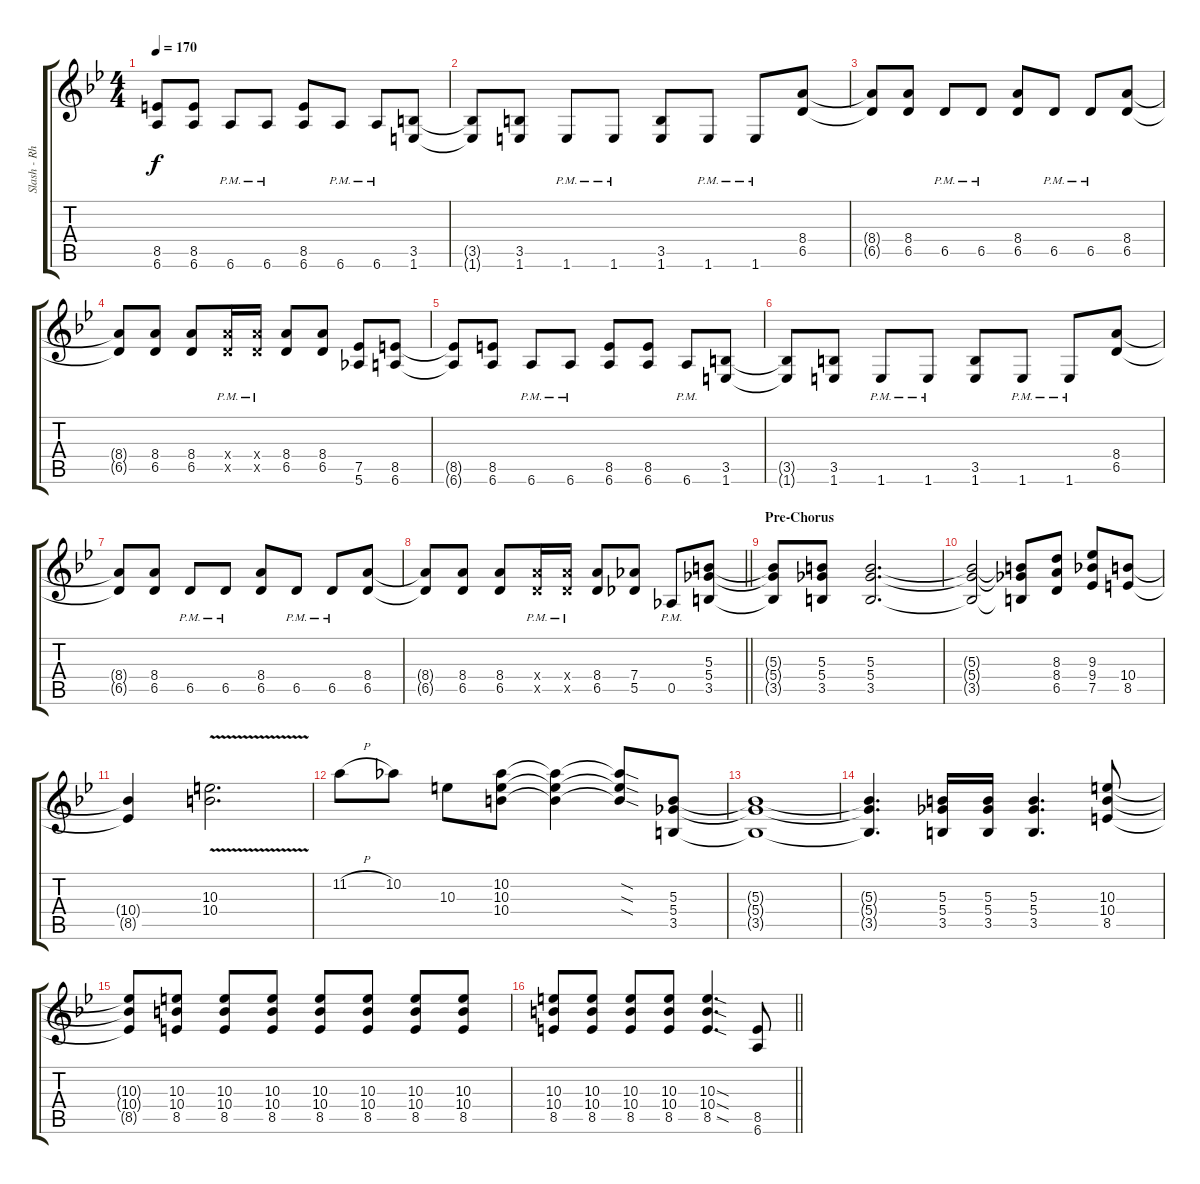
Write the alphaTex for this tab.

\track ("Slash - Rhytm Guitar" "Slash - Rh") {instrument distortionguitar}
\staff {score tabs}
\tuning (Eb4 Bb3 Gb3 Db3 Ab2 Eb2) {hide}
\ts (4 4)
\tempo 170
\clef g2
\ks bb
(8.5{t} 6.6{t}).8{dy f} (8.5 6.6).8 6.6{pm}.8 6.6{pm}.8 (8.5 6.6).8 6.6{pm}.8 6.6{pm}.8 (3.5 1.6).8 |
(3.5{t} 1.6{t}).8 (3.5 1.6).8 1.6{pm}.8 1.6{pm}.8 (3.5 1.6).8 1.6{pm}.8 1.6{pm}.8 (8.4 6.5).8 |
(8.4{t} 6.5{t}).8 (8.4 6.5).8 6.5{pm}.8 6.5{pm}.8 (8.4 6.5).8 6.5{pm}.8 6.5{pm}.8 (8.4 6.5).8 |
(8.4{t} 6.5{t}).8 (8.4 6.5).8 (8.4 6.5).8 (8.4{pm x} 6.5{pm x}).16 (8.4{pm x} 6.5{pm x}).16 (8.4 6.5).8 (8.4 6.5).8 (7.5 5.6).8 (8.5 6.6).8 |
(8.5{t} 6.6{t}).8 (8.5 6.6).8 6.6{pm}.8 6.6{pm}.8 (8.5 6.6).8 (8.5 6.6).8 6.6{pm}.8 (3.5 1.6).8 |
(3.5{t} 1.6{t}).8 (3.5 1.6).8 1.6{pm}.8 1.6{pm}.8 (3.5 1.6).8 1.6{pm}.8 1.6{pm}.8 (8.4 6.5).8 |
(8.4{t} 6.5{t}).8 (8.4 6.5).8 6.5{pm}.8 6.5{pm}.8 (8.4 6.5).8 6.5{pm}.8 6.5{pm}.8 (8.4 6.5).8 |
\barLineRight lightlight
(8.4{t} 6.5{t}).8 (8.4 6.5).8 (8.4 6.5).8 (8.4{pm x} 6.5{pm x}).16 (8.4{pm x} 6.5{pm x}).16 (8.4 6.5).8 (7.4 5.5).8 0.5{pm}.8 (5.3 5.4 3.5).8 |
\section ("" "Pre-Chorus")
(5.3{t} 5.4{t} 3.5{t}).8 (5.3 5.4 3.5).8 (5.3 5.4 3.5).2{d} |
(5.3{t} 5.4{t} 3.5{t}).2 (5.3{t} 5.4{t} 3.5{t}).8 (8.3 8.4 6.5).8 (9.3 9.4 7.5).8 (10.4 8.5).8 |
(10.4{t} 8.5{t}).4 (10.3{v} 10.4{v}).2{d} |
11.2{h}.8 10.2.8 10.3.8 (10.2 10.3 10.4).8 (10.2{t} 10.3{t} 10.4{t}).4 (10.2{sod t} 10.3{sod t} 10.4{sod t}).8 (5.3 5.4 3.5).8 |
(5.3{t} 5.4{t} 3.5{t}).1 |
(5.3{t} 5.4{t} 3.5{t}).4{d} (5.3 5.4 3.5).16 (5.3 5.4 3.5).16 (5.3 5.4 3.5).4{d} (10.3 10.4 8.5).8 |
(10.3{t} 10.4{t} 8.5{t}).8 (10.3 10.4 8.5).8 (10.3 10.4 8.5).8 (10.3 10.4 8.5).8 (10.3 10.4 8.5).8 (10.3 10.4 8.5).8 (10.3 10.4 8.5).8 (10.3 10.4 8.5).8 |
\barLineRight lightlight
(10.3 10.4 8.5).8 (10.3 10.4 8.5).8 (10.3 10.4 8.5).8 (10.3 10.4 8.5).8 (10.3{sod} 10.4{sod} 8.5{sod}).4{d} (8.5 6.6).8
